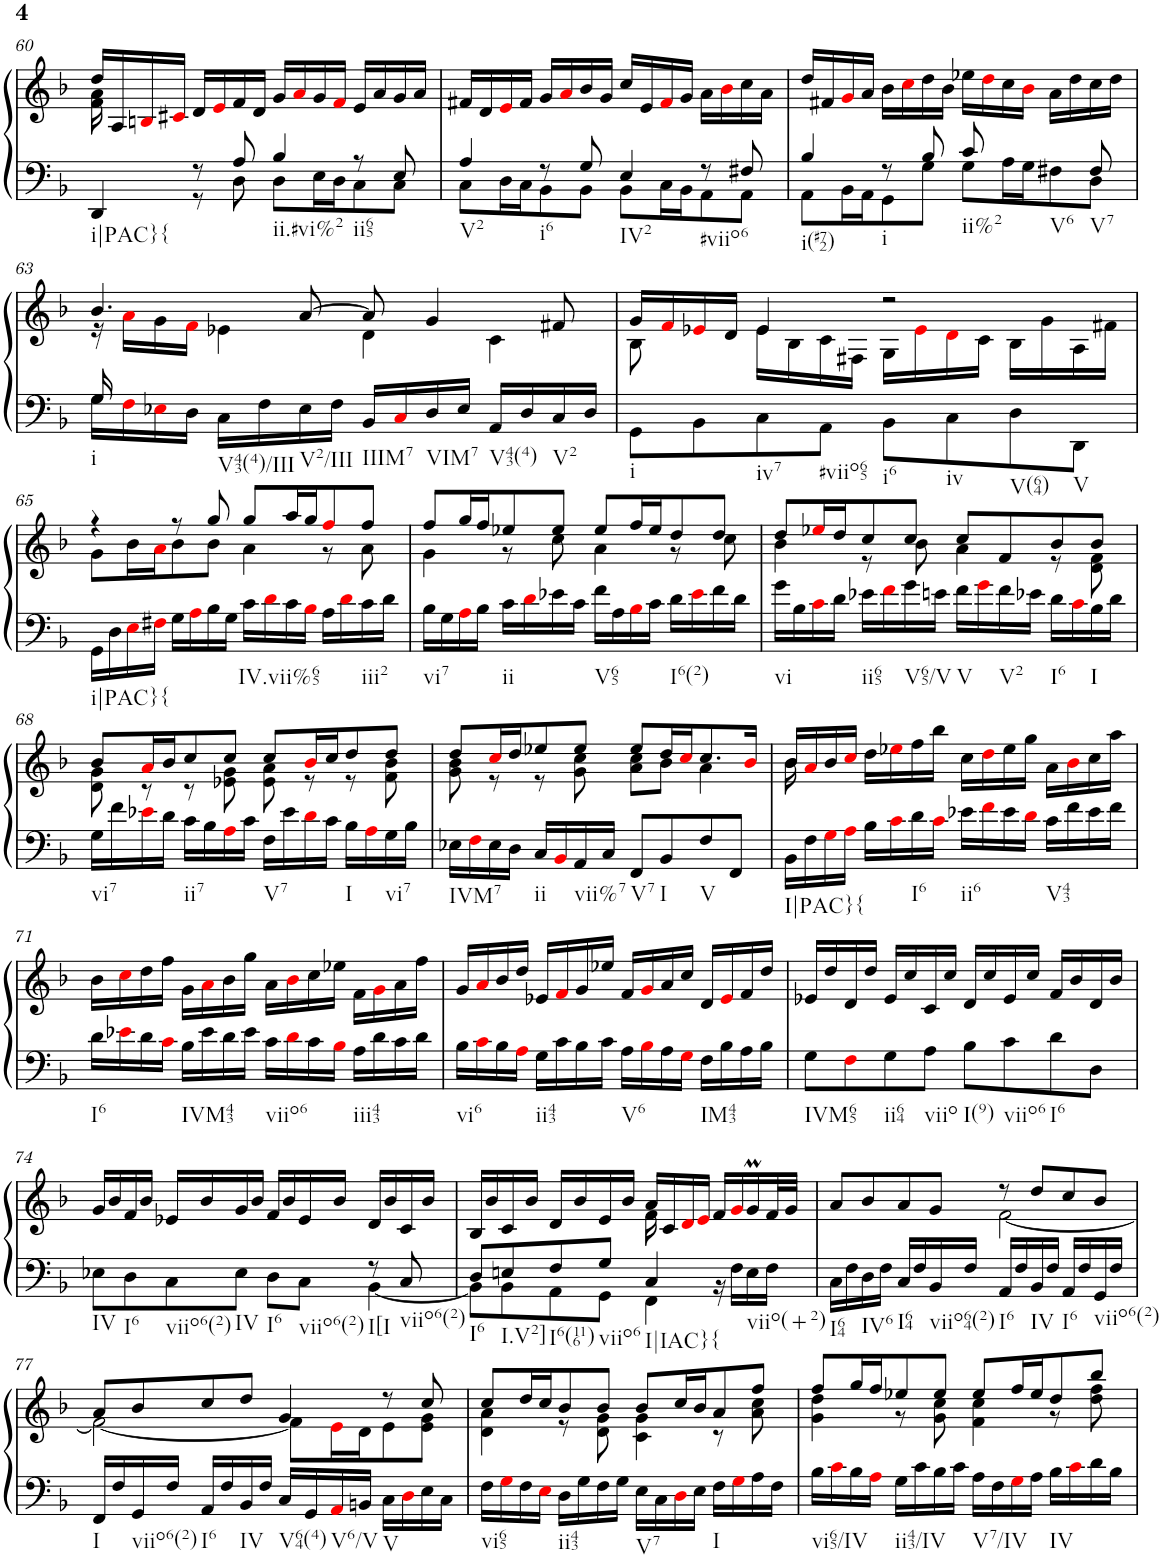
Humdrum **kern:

**kern	**kern
*part1	*part1
*staff2	*staff1
*I"Piano	*
*I'Pno.	*
!!LO:PB:g=z
*clefF4	*clefG2
*k[b-]	*k[b-]
*M2/2	*M2/2
=60	=60
*^	*^
!LO:TX:b:t=i|PAC}{	!	!	!
4DD/	4ryy	16dd/LL	16f\ 16a\
.	.	16A/	2...ryy
.	.	16Bni/	.
.	.	16c#Xi/JJ	.
8r	8r	16d/LL	.
.	.	16ei/	.
8A/	8D\	16f/	.
.	.	16d/JJ	.
!LO:TX:b:t=ii.#vi%2	!	!	!
4B-/	8D\L	16g/LL	.
.	.	16ai/	.
.	16E\L	16g/	.
.	16D\J	16fi/JJ	.
!LO:TX:b:t=ii65	!	!	!
8r	8C\	16e/LL	.
.	.	16a/	.
8E/	8C\J	16g/	.
.	.	16a/JJ	.
*	*	*v	*v
=61	=61	=61
!LO:TX:b:t=V2	!	!
4A/	8C\L	16f#X/LL
.	.	16d/
.	16D\L	16ei/
.	16C\J	16f#/JJ
!LO:TX:b:t=i6	!	!
8r	8BB-\	16g/LL
.	.	16ai/
8G/	8BB-\J	16b-/
.	.	16g/JJ
!LO:TX:b:t=IV2	!	!
4E/	8BB-\L	16cc/LL
.	.	16e/
.	16C\L	16f#i/
.	16BB-\J	16g/JJ
!LO:TX:b:t=#viio6	!	!
8r	8AA\	16a\LL
.	.	16b-i\
8F#X/	8AA\J	16cc\
.	.	16a\JJ
=62	=62	=62
*	*	*^
!LO:TX:b:t=i(#72)	!	!	!
4B-/	8AA\L	16dd/LL	4ryy
.	.	16f#X/	.
.	16BB-\L	16gi/	.
.	16AA\J	16a/JJ	.
!LO:TX:b:t=i	!	!	!
8r	8GG\	2.ryy	16b-\LL
.	.	.	16cci\
8B-/	8G\J	.	16dd\
.	.	.	16b-\JJ
!LO:TX:b:t=ii%2	!	!	!
8c/	8G\L	.	16ee-X\LL
.	.	.	16ddi\
8ryy	16A\L	.	16cc\
.	16G\J	.	16b-i\JJ
!LO:TX:b:t=V6	!	!	!
8ryy	8F#X\	.	16a\LL
.	.	.	16dd\
!LO:TX:b:t=V7	!	!	!
8F#/	8D\J	.	16cc\
.	.	.	16dd\JJ
!!LO:LB:g=z	!!
=63	=63	=63	=63
!LO:TX:b:t=i	!	!	!
16G/	16G\LL	4.b-/	16r
!LO:TX:b:t=V43(4)/III	!	!	!
!LO:TX:b:t=V2/III	!	!	!
4..ryy	16Fi\	.	16ai\LL
.	16E-Xi\	.	16g\
.	16D\JJ	.	16fi\JJ
.	16C\LL	.	4e-X\
.	16F\	.	.
.	16E-\	[8a/	.
.	16F\JJ	.	.
!LO:TX:b:t=IIIM7	!	!	!
16BB-/LL	2ryy	8a/]	4d\
16Ci/	.	.	.
!LO:TX:b:t=VIM7	!	!	!
16D/	.	4g/	.
16E-/JJ	.	.	.
!LO:TX:b:t=V43(4)	!	!	!
16AA/LL	.	.	4c\
16D/	.	.	.
!LO:TX:b:t=V2	!	!	!
16C/	.	8f#X/	.
16D/JJ	.	.	.
=64	=64	=64	=64
!LO:TX:b:t=i	!	!	!
!LO:TX:b:t=iv7	!	!	!
!LO:TX:b:t=#viio65	!	!	!
!LO:TX:b:t=i6	!	!	!
!LO:TX:b:t=iv	!	!	!
!LO:TX:b:t=V(64)	!	!	!
!LO:TX:b:t=V	!	!	!
1ryy	8GG\L	16g/LL	8B-\
.	.	16fi/	.
.	8BB-\	16e-Xi/	8ryy
.	.	16d/JJ	.
.	8C\	4e-/	16e-\LL
.	.	.	16B-\
.	8AA\J	.	16c\
.	.	.	16F#X\JJ
.	8BB-\L	2r	16G\LL
.	.	.	16e-i\
.	8C\	.	16di\
.	.	.	16c\JJ
.	8D\	.	16B-\LL
.	.	.	16g\
.	8DD\J	.	16A\
.	.	.	16f#X\JJ
!!LO:LB:g=z	!!
=65	=65	=65	=65
!LO:TX:b:t=i|PAC}{	!	!	!
4ryy	16GG\LL	4r	8g\L
.	16D\	.	.
.	16Ei\	.	16b-\L
.	16F#Xi\JJ	.	16ai\J
16G\LL	2.ryy	8r	8b-\
16Ai\	.	.	.
16B-\	.	8gg/	8b-\J
16G\JJ	.	.	.
!LO:TX:b:t=IV.vii%65	!	!	!
16c\LL	.	8gg/L	4a\
16di\	.	.	.
16c\	.	16aa/L	.
16B-i\JJ	.	16gg/J	.
16A\LL	.	8ffi/	8r
16di\	.	.	.
!LO:TX:b:t=iii2	!	!	!
16c\	.	8ff/J	8a\
16d\JJ	.	.	.
*v	*v	*	*
=66	=66	=66
!LO:TX:b:t=vi7	!	!
16B-\LL	8ff/L	4g\
16G\	.	.
16Ai\	16gg/L	.
16B-\JJ	16ff/J	.
!LO:TX:b:t=ii	!	!
16c\LL	8ee-X/	8r
16di\	.	.
16e-X\	8ee-/J	8cc\
16c\JJ	.	.
!LO:TX:b:t=V65	!	!
16f\LL	8ee-/L	4a\
16A\	.	.
16B-i\	16ff/L	.
16c\JJ	16ee-/J	.
!LO:TX:b:t=I6(2)	!	!
16d\LL	8dd/	8r
16e-i\	.	.
16f\	8dd/J	8cc\
16d\JJ	.	.
=67	=67	=67
!LO:TX:b:t=vi	!	!
16g\LL	8dd/L	4b-\
16B-\	.	.
16ci\	16ee-Xi/L	.
16d\JJ	16dd/J	.
!LO:TX:b:t=ii65	!	!
16e-X\LL	8cc/	8r
16fi\	.	.
!LO:TX:b:t=V65/V	!	!
16g\	8cc/J	8b-\
16en\JJ	.	.
!LO:TX:b:t=V	!	!
16f\LL	8cc/L	4a\
16gi\	.	.
!LO:TX:b:t=V2	!	!
16f\	8f/	.
16e-X\JJ	.	.
!LO:TX:b:t=I6	!	!
16d\LL	8b-/	8r
16ci\	.	.
!LO:TX:b:t=I	!	!
16B-\	8b-/J	8d\ 8f\
16d\JJ	.	.
!!LO:LB:g=z	!!
=68	=68	=68
!LO:TX:b:t=vi7	!	!
16G\LL	8b-/L	8d\ 8g\
16f\	.	.
16e-Xi\	16ai/L	8r
16d\JJ	16b-/J	.
!LO:TX:b:t=ii7	!	!
16c\LL	8cc/	8r
16B-\	.	.
16Ai\	8cc/J	8e-X\ 8g\
16c\JJ	.	.
!LO:TX:b:t=V7	!	!
16F\LL	8cc/L	8e-\ 8a\
16e-\	.	.
16di\	16b-i/L	8r
16c\JJ	16cc/J	.
!LO:TX:b:t=I	!	!
16B-\LL	8dd/	8r
16Ai\	.	.
!LO:TX:b:t=vi7	!	!
16G\	8dd/J	8f\ 8b-\
16B-\JJ	.	.
=69	=69	=69
!LO:TX:b:t=IVM7	!	!
16E-X\LL	8dd/L	8g\ 8b-\
16Fi\	.	.
16E-\	16cci/L	8r
16D\JJ	16dd/J	.
!LO:TX:b:t=ii	!	!
16C/LL	8ee-X/	8r
16BB-i/	.	.
!LO:TX:b:t=vii%7	!	!
16AA/	8ee-/J	8g\ 8cc\
16C/JJ	.	.
!LO:TX:b:t=V7	!	!
8FF/L	8ee-/L	8a\ 8cc\L
!LO:TX:b:t=I	!	!
8BB-/	16dd/L	8b-\J
.	16cci/J	.
!LO:TX:b:t=V	!	!
8F/	8.cc/	4a\
8FF/J	.	.
.	16b-i/Jk	.
=70	=70	=70
!LO:TX:b:t=I|PAC}{	!	!
16BB-\LL	16b-/LL	16b-\
16F\	16ai/	8.ryy
16Gi\	16b-/	.
16Ai\JJ	16cci/JJ	.
16B-\LL	2.ryy	16dd\LL
16ci\	.	16ee-Xi\
!LO:TX:b:t=I6	!	!
16d\	.	16ff\
16ci\JJ	.	16bb-\JJ
!LO:TX:b:t=ii6	!	!
16e-X\LL	.	16cc\LL
16fi\	.	16ddi\
16e-\	.	16ee-\
16di\JJ	.	16gg\JJ
!LO:TX:b:t=V43	!	!
16c\LL	.	16a\LL
16f\	.	16b-i\
16e-\	.	16cc\
16f\JJ	.	16aa\JJ
!!LO:LB:g=z	!!
=71	=71	=71
!LO:TX:b:t=I6	!	!
16d\LL	1ryy	16b-\LL
16e-Xi\	.	16cci\
16d\	.	16dd\
16ci\JJ	.	16ff\JJ
!LO:TX:b:t=IVM43	!	!
16B-\LL	.	16g\LL
16e-\	.	16ai\
16d\	.	16b-\
16e-\JJ	.	16gg\JJ
!LO:TX:b:t=viio6	!	!
16c\LL	.	16a\LL
16di\	.	16b-i\
16c\	.	16cc\
16B-i\JJ	.	16ee-X\JJ
!LO:TX:b:t=iii43	!	!
16A\LL	.	16f\LL
16d\	.	16gi\
16c\	.	16a\
16d\JJ	.	16ff\JJ
=72	=72	=72
!LO:TX:b:t=vi6	!	!
*	*v	*v
16B-\LL	16g/LL
16ci\	16ai/
16B-\	16b-/
16Ai\JJ	16dd/JJ
!LO:TX:b:t=ii43	!
16G\LL	16e-X/LL
16c\	16fi/
16B-\	16g/
16c\JJ	16ee-X/JJ
!LO:TX:b:t=V6	!
16A\LL	16f/LL
16B-i\	16gi/
16A\	16a/
16Gi\JJ	16cc/JJ
!LO:TX:b:t=IM43	!
16F\LL	16d/LL
16B-\	16e-i/
16A\	16f/
16B-\JJ	16dd/JJ
=73	=73
!LO:TX:b:t=IVM65	!
8G\L	16e-X/LL
.	16dd/
8Fi\	16d/
.	16dd/JJ
!LO:TX:b:t=ii64	!
8G\	16e-/LL
.	16cc/
!LO:TX:b:t=viio	!
8A\J	16c/
.	16cc/JJ
!LO:TX:b:t=I(9)	!
8B-\L	16d/LL
.	16cc/
!LO:TX:b:t=viio6	!
8c\	16e-/
.	16cc/JJ
!LO:TX:b:t=I6	!
8d\	16f/LL
.	16b-/
8D\J	16d/
.	16b-/JJ
!!LO:LB:g=z
=74	=74
*^	*
!LO:TX:b:t=IV	!	!
!LO:TX:b:t=I6	!	!
!LO:TX:b:t=viio6(2)	!	!
!LO:TX:b:t=IV	!	!
!LO:TX:b:t=I6	!	!
!LO:TX:b:t=viio6(2)	!	!
2.ryy	8E-X\L	16g/LL
.	.	16b-/
.	8D\	16f/
.	.	16b-/JJ
.	8C\	16e-X/LL
.	.	16b-/
.	8E-\J	16g/
.	.	16b-/JJ
.	8D\L	16f/LL
.	.	16b-/
.	8C\J	16e-/
.	.	16b-/JJ
!LO:TX:b:t=I[I	!	!
8r	[4BB-\	16d/LL
.	.	16b-/
!LO:TX:b:t=viio6(2)	!	!
8C/	.	16c/
.	.	16b-/JJ
=75	=75	=75
*	*	*^
!LO:TX:b:t=I6	!	!	!
8D/L	8BB-\L]	16B-/LL	2ryy
.	.	16b-/	.
!LO:TX:b:t=I.V2]	!	!	!
8En/	8BB-\	16c/	.
.	.	16b-/JJ	.
!LO:TX:b:t=I6(116)	!	!	!
8F/	8AA\	16d/LL	.
.	.	16b-/	.
!LO:TX:b:t=viio6	!	!	!
8G/J	8GG\J	16e/	.
.	.	16b-/JJ	.
!LO:TX:b:t=I|IAC}{	!	!	!
4C/	4FF\	16a/LL	16f\
.	.	16c/	4..ryy
.	.	16di/	.
.	.	16ei/JJ	.
!LO:TX:b:t=viio(+2)	!	!	!
4ryy	16r	16f/LL	.
.	16F\LL	16gi/	.
.	16E\	16gM/	.
.	16F\JJ	32f/L	.
.	.	32g/JJJ	.
*v	*v	*	*
=76	=76	=76
!LO:TX:b:t=I64	!	!
16C\LL	8a/L	2ryy
16F\	.	.
!LO:TX:b:t=IV6	!	!
16D\	8b-/	.
16F\JJ	.	.
!LO:TX:b:t=I64	!	!
16C/LL	8a/	.
16F/	.	.
!LO:TX:b:t=viio64(2)	!	!
16BB-/	8g/J	.
16F/JJ	.	.
!LO:TX:b:t=I6	!	!
16AA/LL	8r	[2f\
16F/	.	.
!LO:TX:b:t=IV	!	!
16BB-/	8dd/L	.
16F/JJ	.	.
!LO:TX:b:t=I6	!	!
16AA/LL	8cc/	.
16F/	.	.
!LO:TX:b:t=viio6(2)	!	!
16GG/	8b-/J	.
16F/JJ	.	.
!!LO:LB:g=z	!!
=77	=77	=77
!LO:TX:b:t=I	!	!
16FF/LL	8a/L	2f\_
16F/	.	.
!LO:TX:b:t=viio6(2)	!	!
16GG/	8b-/	.
16F/JJ	.	.
!LO:TX:b:t=I6	!	!
16AA/LL	8cc/	.
16F/	.	.
!LO:TX:b:t=IV	!	!
16BB-/	8dd/J	.
16F/JJ	.	.
!LO:TX:b:t=V64(4)	!	!
16C/LL	4g/	8f\L]
16GG/	.	.
!LO:TX:b:t=V6/V	!	!
16AAi/	.	16ei\L
16BBn/JJ	.	16d\J
!LO:TX:b:t=V	!	!
16C\LL	8r	8e\
16Di\	.	.
16E\	8cc/	8e\ 8g\J
16C\JJ	.	.
=78	=78	=78
!LO:TX:b:t=vi65	!	!
16F\LL	8cc/L	4d\ 4a\
16Gi\	.	.
16F\	16dd/L	.
16Ei\JJ	16cc/J	.
!LO:TX:b:t=ii43	!	!
16D\LL	8b-/	8r
16G\	.	.
16F\	8b-/J	8d\ 8g\
16G\JJ	.	.
!LO:TX:b:t=V7	!	!
16E\LL	8b-/L	4c\ 4g\
16C\	.	.
16Di\	16cc/L	.
16E\JJ	16b-/J	.
!LO:TX:b:t=I	!	!
16F\LL	8a/	8r
16Gi\	.	.
16A\	8ff/J	8a\ 8cc\
16F\JJ	.	.
=79	=79	=79
!LO:TX:b:t=vi65/IV	!	!
16B-\LL	8ff/L	4g\ 4dd\
16ci\	.	.
16B-\	16gg/L	.
16Ai\JJ	16ff/J	.
!LO:TX:b:t=ii43/IV	!	!
16G\LL	8ee-X/	8r
16c\	.	.
16B-\	8ee-/J	8g\ 8cc\
16c\JJ	.	.
!LO:TX:b:t=V7/IV	!	!
16A\LL	8ee-/L	4f\ 4cc\
16F\	.	.
16Gi\	16ff/L	.
16A\JJ	16ee-/J	.
!LO:TX:b:t=IV	!	!
16B-\LL	8dd/	8r
16ci\	.	.
16d\	8bb-/J	8dd\ 8ff\
16B-\JJ	.	.
*	*v	*v
=	=
*-	*-
